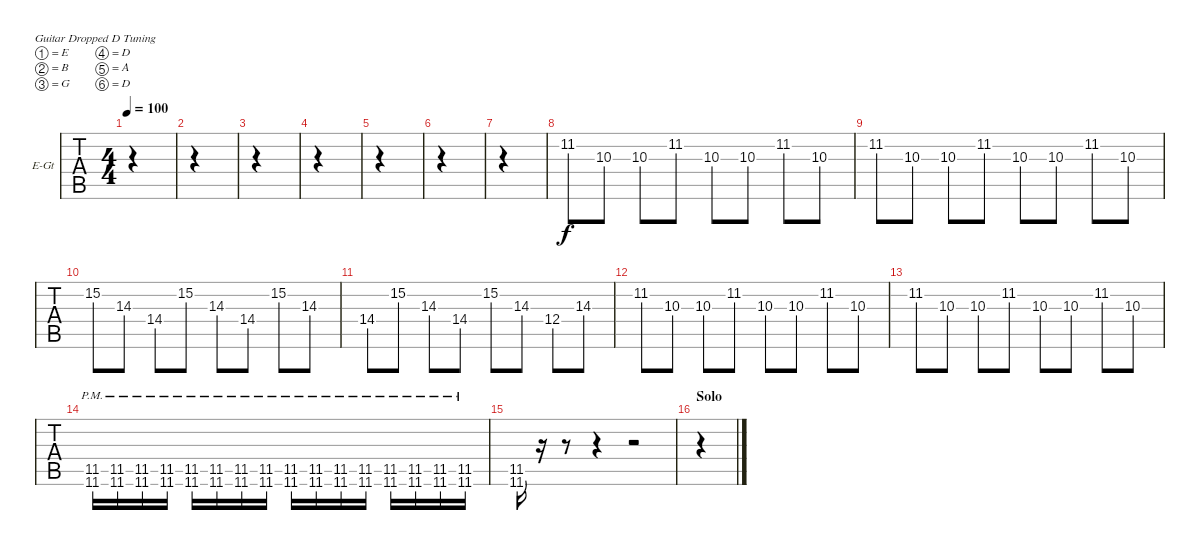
\defaultSystemsLayout 4
\bracketExtendMode groupsimilarinstruments
\multiBarRest
\firstSystemTrackNameOrientation horizontal
\otherSystemsTrackNameOrientation horizontal
\track ("David" "E-Gt") {instrument distortionguitar}
\staff {tabs}
\tuning (E4 B3 G3 D3 A2 D2)
\ts (4 4)
\tempo 100
\clef g2
\ks c
|
|
|
|
|
|
|
11.2.8 10.3.8 10.3.8 11.2.8 10.3.8 10.3.8 11.2.8 10.3.8 |
11.2.8 10.3.8 10.3.8 11.2.8 10.3.8 10.3.8 11.2.8 10.3.8 |
15.2.8 14.3.8 14.4.8 15.2.8 14.3.8 14.4.8 15.2.8 14.3.8 |
14.4.8 15.2.8 14.3.8 14.4.8 15.2.8 14.3.8 12.4.8 14.3.8 |
11.2.8 10.3.8 10.3.8 11.2.8 10.3.8 10.3.8 11.2.8 10.3.8 |
11.2.8 10.3.8 10.3.8 11.2.8 10.3.8 10.3.8 11.2.8 10.3.8 |
(11.5{pm} 11.6{pm}).16 (11.5{pm} 11.6{pm}).16 (11.5{pm} 11.6{pm}).16 (11.5{pm} 11.6{pm}).16 (11.5{pm} 11.6{pm}).16 (11.6{pm} 11.5{pm}).16 (11.6{pm} 11.5{pm}).16 (11.6{pm} 11.5{pm}).16 (11.5{pm} 11.6{pm}).16 (11.5{pm} 11.6{pm}).16 (11.5{pm} 11.6{pm}).16 (11.5{pm} 11.6{pm}).16 (11.5{pm} 11.6{pm}).16 (11.6{pm} 11.5{pm}).16 (11.6{pm} 11.5{pm}).16 (11.6{pm} 11.5{pm}).16 |
(11.6 11.5).16 r.16 r.8 r.4 r.2 |
\section ("" "Solo")
